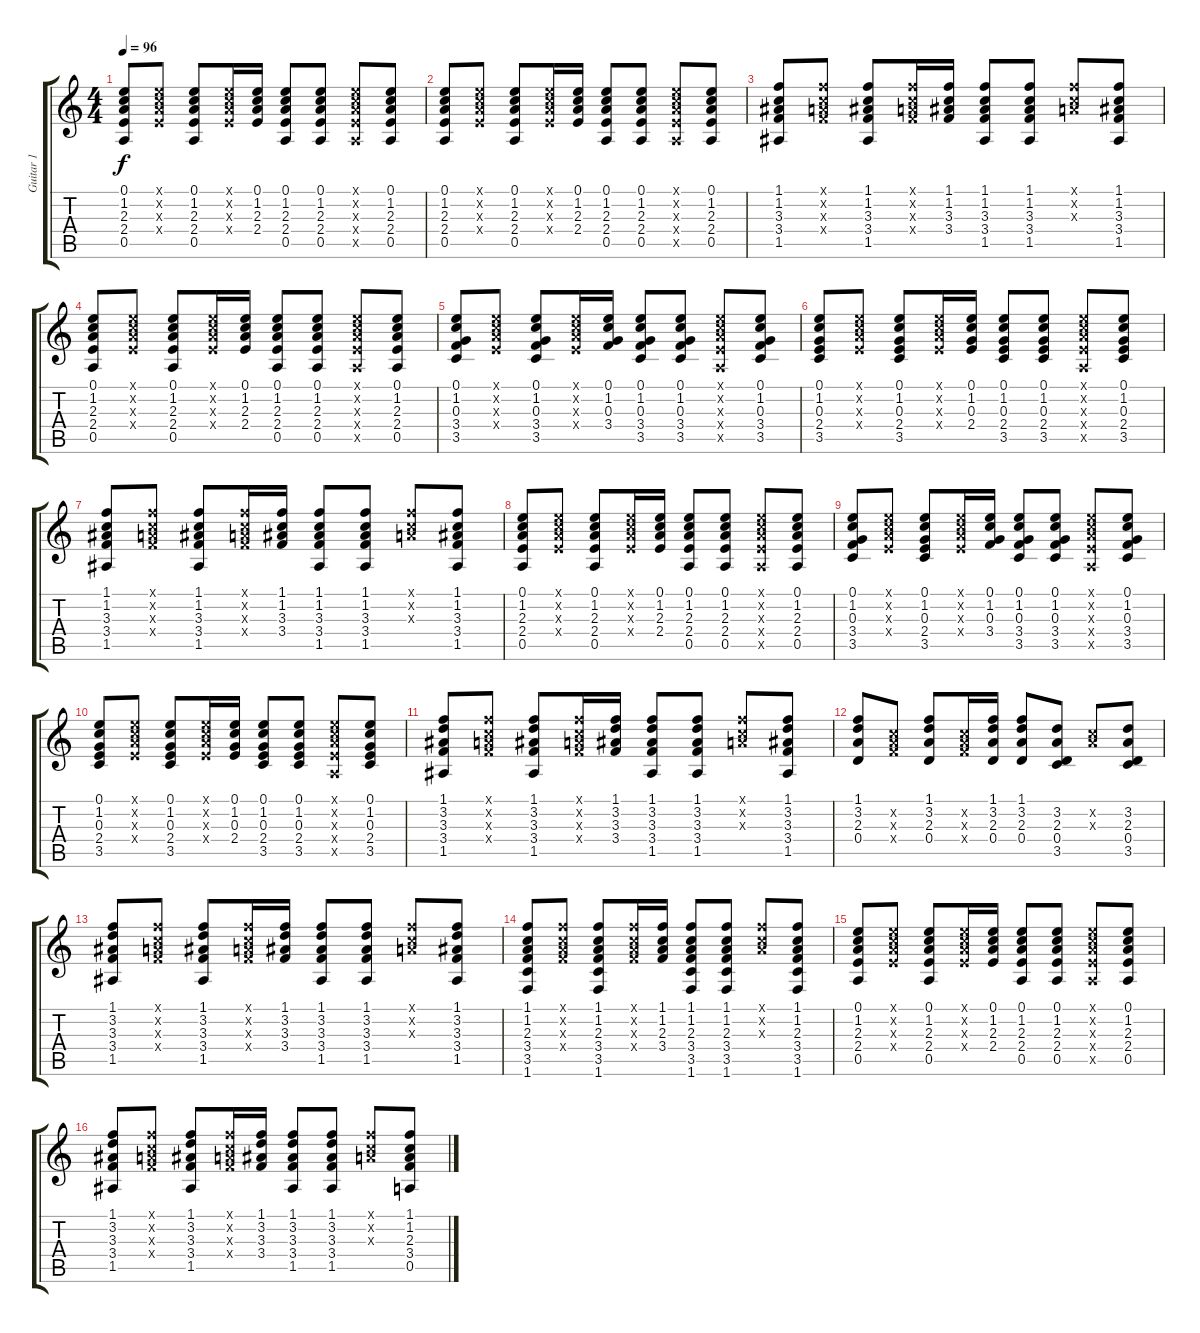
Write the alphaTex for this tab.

\track ("Guitar 1" "Guitar 1") {instrument acousticguitarsteel}
\staff {score tabs}
\tuning (E4 B3 G3 D3 A2 E2) {hide}
\ts (4 4)
\tempo 96
\clef g2
\ks c
(0.1 1.2 2.3 2.4 0.5).8{dy f} (0.1{x} 1.2{x} 2.3{x} 2.4{x}).8 (0.1 1.2 2.3 2.4 0.5).8 (0.1{x} 1.2{x} 2.3{x} 2.4{x}).16 (0.1 1.2 2.3 2.4).16 (0.1 1.2 2.3 2.4 0.5).8 (0.1 1.2 2.3 2.4 0.5).8 (0.1{x} 1.2{x} 2.3{x} 2.4{x} 0.5{x}).8 (0.1 1.2 2.3 2.4 0.5).8 |
(0.1 1.2 2.3 2.4 0.5).8 (0.1{x} 1.2{x} 2.3{x} 2.4{x}).8 (0.1 1.2 2.3 2.4 0.5).8 (0.1{x} 1.2{x} 2.3{x} 2.4{x}).16 (0.1 1.2 2.3 2.4).16 (0.1 1.2 2.3 2.4 0.5).8 (0.1 1.2 2.3 2.4 0.5).8 (0.1{x} 1.2{x} 2.3{x} 2.4{x} 0.5{x}).8 (0.1 1.2 2.3 2.4 0.5).8 |
(1.1 1.2 3.3 3.4 1.5).8 (1.1{x} 1.2{x} 2.3{x} 3.4{x}).8 (1.1 1.2 3.3 3.4 1.5).8 (1.1{x} 1.2{x} 2.3{x} 3.4{x}).16 (1.1 1.2 3.3 3.4).16 (1.1 1.2 3.3 3.4 1.5).8 (1.1 1.2 3.3 3.4 1.5).8 (1.1{x} 1.2{x} 2.3{x}).8 (1.1 1.2 3.3 3.4 1.5).8 |
(0.1 1.2 2.3 2.4 0.5).8 (0.1{x} 1.2{x} 2.3{x} 2.4{x}).8 (0.1 1.2 2.3 2.4 0.5).8 (0.1{x} 1.2{x} 2.3{x} 2.4{x}).16 (0.1 1.2 2.3 2.4).16 (0.1 1.2 2.3 2.4 0.5).8 (0.1 1.2 2.3 2.4 0.5).8 (0.1{x} 1.2{x} 2.3{x} 2.4{x} 0.5{x}).8 (0.1 1.2 2.3 2.4 0.5).8 |
(0.1 1.2 0.3 3.4 3.5).8 (0.1{x} 1.2{x} 2.3{x} 2.4{x}).8 (0.1 1.2 0.3 3.4 3.5).8 (0.1{x} 1.2{x} 2.3{x} 2.4{x}).16 (0.1 1.2 0.3 3.4).16 (0.1 1.2 0.3 3.4 3.5).8 (0.1 1.2 0.3 3.4 3.5).8 (0.1{x} 1.2{x} 2.3{x} 2.4{x} 0.5{x}).8 (0.1 1.2 0.3 3.4 3.5).8 |
(0.1 1.2 0.3 2.4 3.5).8 (0.1{x} 1.2{x} 2.3{x} 2.4{x}).8 (0.1 1.2 0.3 2.4 3.5).8 (0.1{x} 1.2{x} 2.3{x} 2.4{x}).16 (0.1 1.2 0.3 2.4).16 (0.1 1.2 0.3 2.4 3.5).8 (0.1 1.2 0.3 2.4 3.5).8 (0.1{x} 1.2{x} 2.3{x} 2.4{x} 0.5{x}).8 (0.1 1.2 0.3 2.4 3.5).8 |
(1.1 1.2 3.3 3.4 1.5).8 (1.1{x} 1.2{x} 2.3{x} 3.4{x}).8 (1.1 1.2 3.3 3.4 1.5).8 (1.1{x} 1.2{x} 2.3{x} 3.4{x}).16 (1.1 1.2 3.3 3.4).16 (1.1 1.2 3.3 3.4 1.5).8 (1.1 1.2 3.3 3.4 1.5).8 (1.1{x} 1.2{x} 2.3{x}).8 (1.1 1.2 3.3 3.4 1.5).8 |
(0.1 1.2 2.3 2.4 0.5).8 (0.1{x} 1.2{x} 2.3{x} 2.4{x}).8 (0.1 1.2 2.3 2.4 0.5).8 (0.1{x} 1.2{x} 2.3{x} 2.4{x}).16 (0.1 1.2 2.3 2.4).16 (0.1 1.2 2.3 2.4 0.5).8 (0.1 1.2 2.3 2.4 0.5).8 (0.1{x} 1.2{x} 2.3{x} 2.4{x} 0.5{x}).8 (0.1 1.2 2.3 2.4 0.5).8 |
(0.1 1.2 0.3 3.4 3.5).8 (0.1{x} 1.2{x} 2.3{x} 2.4{x}).8 (0.1 1.2 0.3 2.4 3.5).8 (0.1{x} 1.2{x} 2.3{x} 2.4{x}).16 (0.1 1.2 0.3 3.4).16 (0.1 1.2 0.3 3.4 3.5).8 (0.1 1.2 0.3 3.4 3.5).8 (0.1{x} 1.2{x} 2.3{x} 2.4{x} 0.5{x}).8 (0.1 1.2 0.3 3.4 3.5).8 |
(0.1 1.2 0.3 2.4 3.5).8 (0.1{x} 1.2{x} 2.3{x} 2.4{x}).8 (0.1 1.2 0.3 2.4 3.5).8 (0.1{x} 1.2{x} 2.3{x} 2.4{x}).16 (0.1 1.2 0.3 2.4).16 (0.1 1.2 0.3 2.4 3.5).8 (0.1 1.2 0.3 2.4 3.5).8 (0.1{x} 1.2{x} 2.3{x} 2.4{x} 0.5{x}).8 (0.1 1.2 0.3 2.4 3.5).8 |
(1.1 3.2 3.3 3.4 1.5).8 (1.1{x} 1.2{x} 2.3{x} 3.4{x}).8 (1.1 3.2 3.3 3.4 1.5).8 (1.1{x} 1.2{x} 2.3{x} 3.4{x}).16 (1.1 3.2 3.3 3.4).16 (1.1 3.2 3.3 3.4 1.5).8 (1.1 3.2 3.3 3.4 1.5).8 (1.1{x} 1.2{x} 2.3{x}).8 (1.1 3.2 3.3 3.4 1.5).8 |
(1.1 3.2 2.3 0.4).8 (1.2{x} 2.3{x} 3.4{x}).8 (1.1 3.2 2.3 0.4).8 (1.2{x} 2.3{x} 3.4{x}).16 (1.1 3.2 2.3 0.4).16 (1.1 3.2 2.3 0.4).8 (3.2 2.3 0.4 3.5).8 (1.2{x} 2.3{x}).8 (3.2 2.3 0.4 3.5).8 |
(1.1 3.2 3.3 3.4 1.5).8 (1.1{x} 1.2{x} 2.3{x} 3.4{x}).8 (1.1 3.2 3.3 3.4 1.5).8 (1.1{x} 1.2{x} 2.3{x} 3.4{x}).16 (1.1 3.2 3.3 3.4).16 (1.1 3.2 3.3 3.4 1.5).8 (1.1 3.2 3.3 3.4 1.5).8 (1.1{x} 1.2{x} 2.3{x}).8 (1.1 3.2 3.3 3.4 1.5).8 |
(1.1 1.2 2.3 3.4 3.5 1.6).8 (1.1{x} 1.2{x} 2.3{x} 3.4{x}).8 (1.1 1.2 2.3 3.4 3.5 1.6).8 (1.1{x} 1.2{x} 2.3{x} 3.4{x}).16 (1.1 1.2 2.3 3.4).16 (1.1 1.2 2.3 3.4 3.5 1.6).8 (1.1 1.2 2.3 3.4 3.5 1.6).8 (1.1{x} 1.2{x} 2.3{x}).8 (1.1 1.2 2.3 3.4 3.5 1.6).8 |
(0.1 1.2 2.3 2.4 0.5).8 (0.1{x} 1.2{x} 2.3{x} 2.4{x}).8 (0.1 1.2 2.3 2.4 0.5).8 (0.1{x} 1.2{x} 2.3{x} 2.4{x}).16 (0.1 1.2 2.3 2.4).16 (0.1 1.2 2.3 2.4 0.5).8 (0.1 1.2 2.3 2.4 0.5).8 (0.1{x} 1.2{x} 2.3{x} 2.4{x} 0.5{x}).8 (0.1 1.2 2.3 2.4 0.5).8 |
(1.1 3.2 3.3 3.4 1.5).8 (1.1{x} 1.2{x} 2.3{x} 3.4{x}).8 (1.1 3.2 3.3 3.4 1.5).8 (1.1{x} 1.2{x} 2.3{x} 3.4{x}).16 (1.1 3.2 3.3 3.4).16 (1.1 3.2 3.3 3.4 1.5).8 (1.1 3.2 3.3 3.4 1.5).8 (1.1{x} 1.2{x} 2.3{x}).8 (1.1 1.2 2.3 3.4 0.5).8
